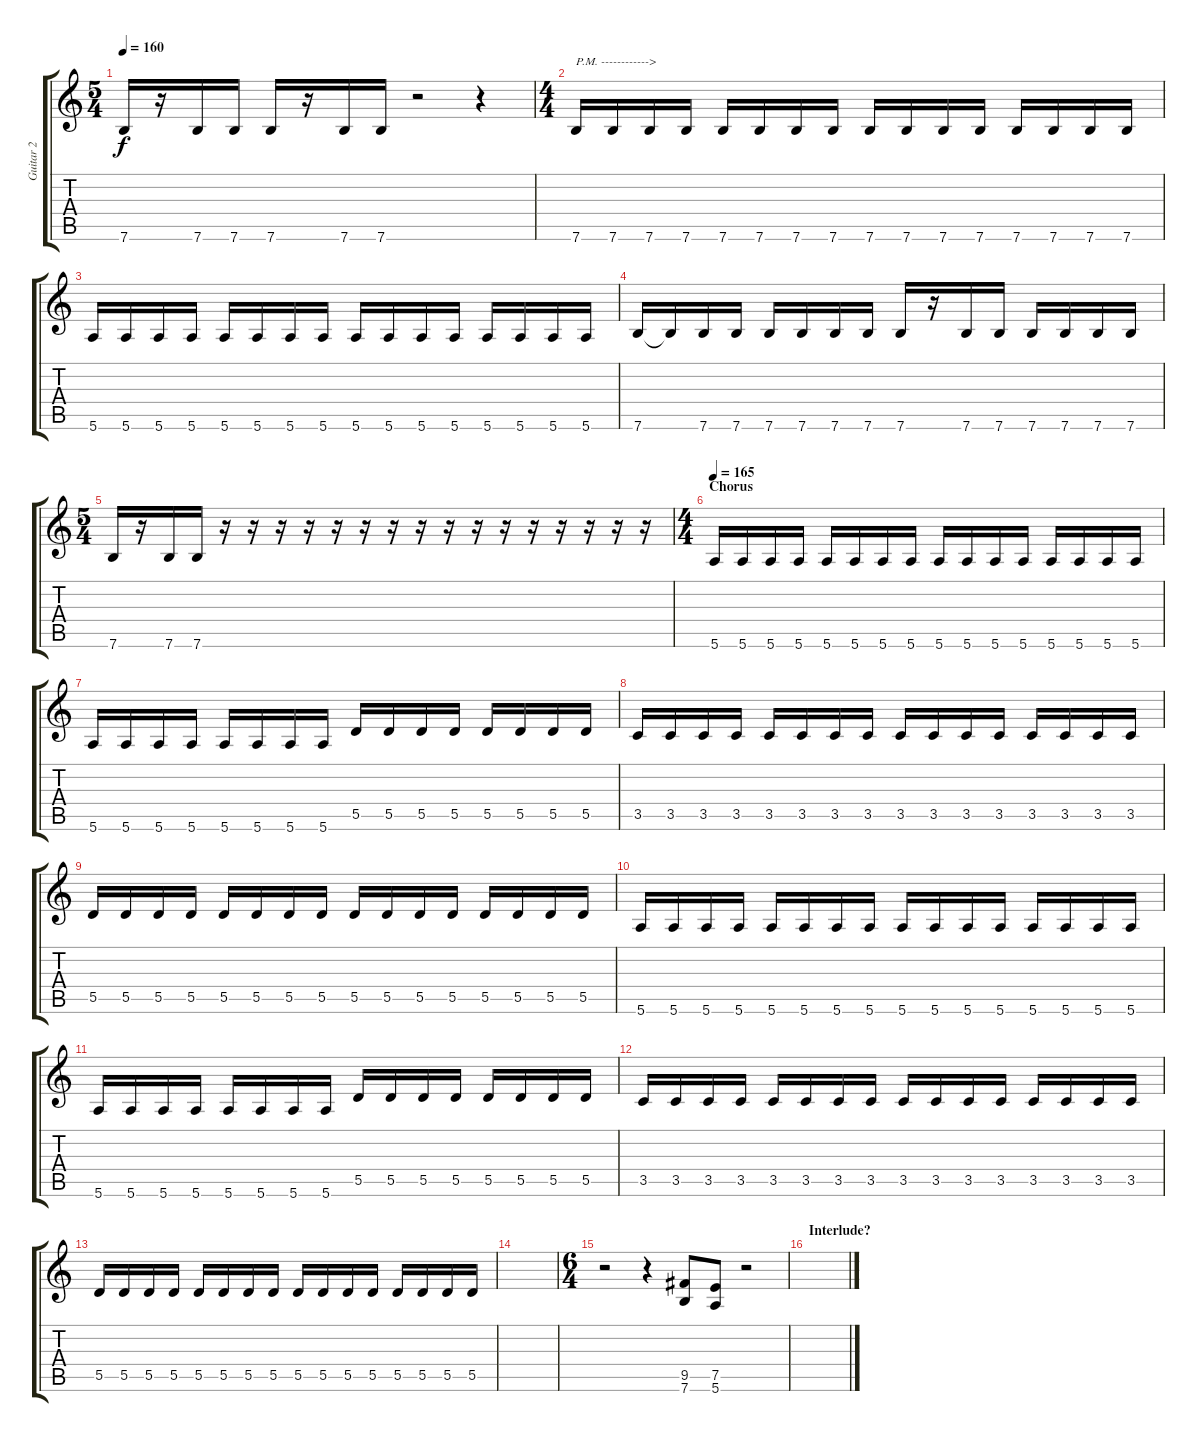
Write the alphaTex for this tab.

\track ("Guitar 2" "Guitar 2") {instrument distortionguitar}
\staff {score tabs}
\tuning (E4 B3 G3 D3 A2 E2) {hide}
\ts (5 4)
\tempo 160
\clef g2
\ks c
7.6.16{dy f} r.16 7.6.16 7.6.16 7.6.16 r.16 7.6.16 7.6.16 r.2 r.4 |
\ts (4 4)
7.6.16{txt "P.M. ------------>" volume 8 balance 5} 7.6.16 7.6.16 7.6.16 7.6.16 7.6.16 7.6.16 7.6.16 7.6.16 7.6.16 7.6.16 7.6.16 7.6.16 7.6.16 7.6.16 7.6.16 |
5.6.16 5.6.16 5.6.16 5.6.16 5.6.16 5.6.16 5.6.16 5.6.16 5.6.16 5.6.16 5.6.16 5.6.16 5.6.16 5.6.16 5.6.16 5.6.16 |
7.6.16 7.6{t}.16 7.6.16 7.6.16 7.6.16 7.6.16 7.6.16 7.6.16 7.6.16 r.16 7.6.16 7.6.16 7.6.16 7.6.16 7.6.16 7.6.16 |
\ts (5 4)
7.6.16 r.16 7.6.16 7.6.16 r.16 r.16 r.16 r.16 r.16 r.16 r.16 r.16 r.16 r.16 r.16 r.16 r.16 r.16 r.16 r.16 |
\ts (4 4)
\section ("" "Chorus")
\tempo 165
5.6.16{volume 10} 5.6.16 5.6.16 5.6.16 5.6.16 5.6.16 5.6.16 5.6.16 5.6.16 5.6.16 5.6.16 5.6.16 5.6.16 5.6.16 5.6.16 5.6.16 |
5.6.16 5.6.16 5.6.16 5.6.16 5.6.16 5.6.16 5.6.16 5.6.16 5.5.16 5.5.16 5.5.16 5.5.16 5.5.16 5.5.16 5.5.16 5.5.16 |
3.5.16 3.5.16 3.5.16 3.5.16 3.5.16 3.5.16 3.5.16 3.5.16 3.5.16 3.5.16 3.5.16 3.5.16 3.5.16 3.5.16 3.5.16 3.5.16 |
5.5.16 5.5.16 5.5.16 5.5.16 5.5.16 5.5.16 5.5.16 5.5.16 5.5.16 5.5.16 5.5.16 5.5.16 5.5.16 5.5.16 5.5.16 5.5.16 |
5.6.16{volume 10} 5.6.16 5.6.16 5.6.16 5.6.16 5.6.16 5.6.16 5.6.16 5.6.16 5.6.16 5.6.16 5.6.16 5.6.16 5.6.16 5.6.16 5.6.16 |
5.6.16 5.6.16 5.6.16 5.6.16 5.6.16 5.6.16 5.6.16 5.6.16 5.5.16 5.5.16 5.5.16 5.5.16 5.5.16 5.5.16 5.5.16 5.5.16 |
3.5.16 3.5.16 3.5.16 3.5.16 3.5.16 3.5.16 3.5.16 3.5.16 3.5.16 3.5.16 3.5.16 3.5.16 3.5.16 3.5.16 3.5.16 3.5.16 |
5.5.16 5.5.16 5.5.16 5.5.16 5.5.16 5.5.16 5.5.16 5.5.16 5.5.16 5.5.16 5.5.16 5.5.16 5.5.16 5.5.16 5.5.16 5.5.16 |
|
\ts (6 4)
r.2 r.4 (9.5 7.6).8 (7.5 5.6).8 r.2 |
\section ("" "Interlude?")
